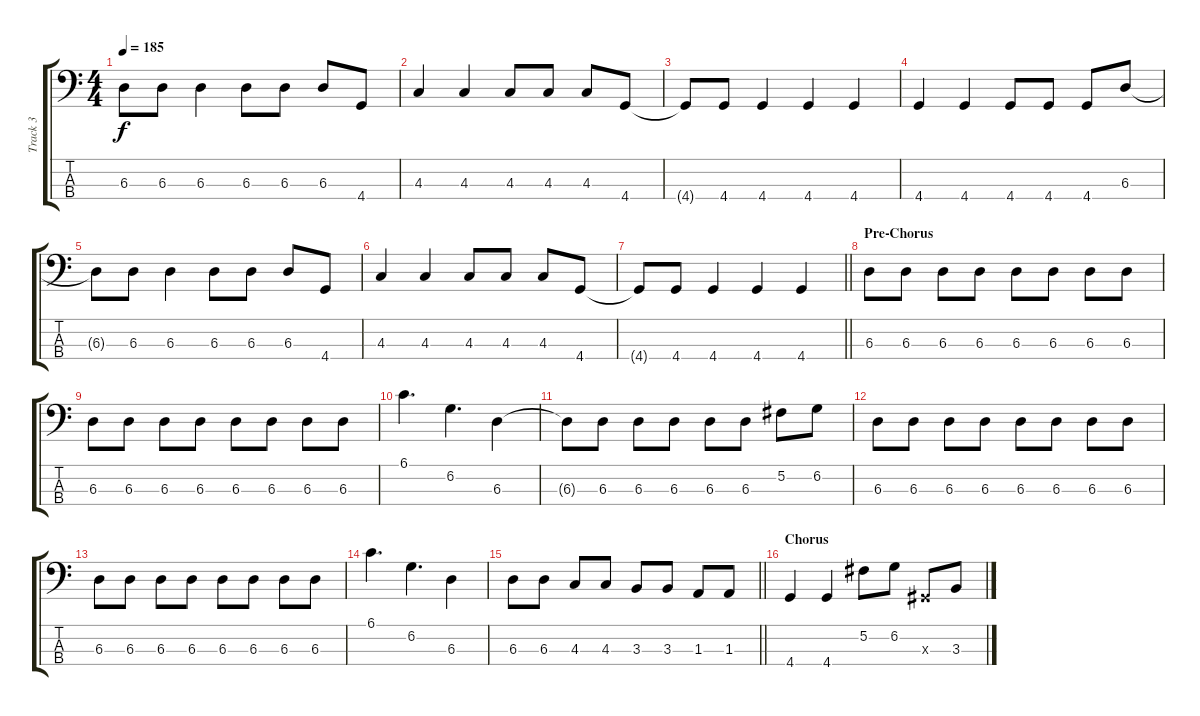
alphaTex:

\track ("Track 3" "Track 3") {instrument electricbassfinger}
\staff {score tabs}
\tuning (Gb2 Db2 Ab1 Eb1) {hide}
\ts (4 4)
\tempo 185
\clef f4
\ks c
6.3{t}.8{dy f} 6.3.8 6.3.4 6.3.8 6.3.8 6.3.8 4.4.8 |
4.3.4 4.3.4 4.3.8 4.3.8 4.3.8 4.4.8 |
4.4{t}.8 4.4.8 4.4.4 4.4.4 4.4.4 |
4.4.4 4.4.4 4.4.8 4.4.8 4.4.8 6.3.8 |
6.3{t}.8 6.3.8 6.3.4 6.3.8 6.3.8 6.3.8 4.4.8 |
4.3.4 4.3.4 4.3.8 4.3.8 4.3.8 4.4.8 |
\barLineRight lightlight
4.4{t}.8 4.4.8 4.4.4 4.4.4 4.4.4 |
\section ("" "Pre-Chorus")
6.3.8 6.3.8 6.3.8 6.3.8 6.3.8 6.3.8 6.3.8 6.3.8 |
6.3.8 6.3.8 6.3.8 6.3.8 6.3.8 6.3.8 6.3.8 6.3.8 |
6.1.4{d} 6.2.4{d} 6.3.4 |
6.3{t}.8 6.3.8 6.3.8 6.3.8 6.3.8 6.3.8 5.2.8 6.2.8 |
6.3.8 6.3.8 6.3.8 6.3.8 6.3.8 6.3.8 6.3.8 6.3.8 |
6.3.8 6.3.8 6.3.8 6.3.8 6.3.8 6.3.8 6.3.8 6.3.8 |
6.1.4{d} 6.2.4{d} 6.3.4 |
\barLineRight lightlight
6.3.8 6.3.8 4.3.8 4.3.8 3.3.8 3.3.8 1.3.8 1.3.8 |
\section ("" "Chorus")
4.4.4 4.4.4 5.2.8 6.2.8 0.3{x}.8 3.3.8
